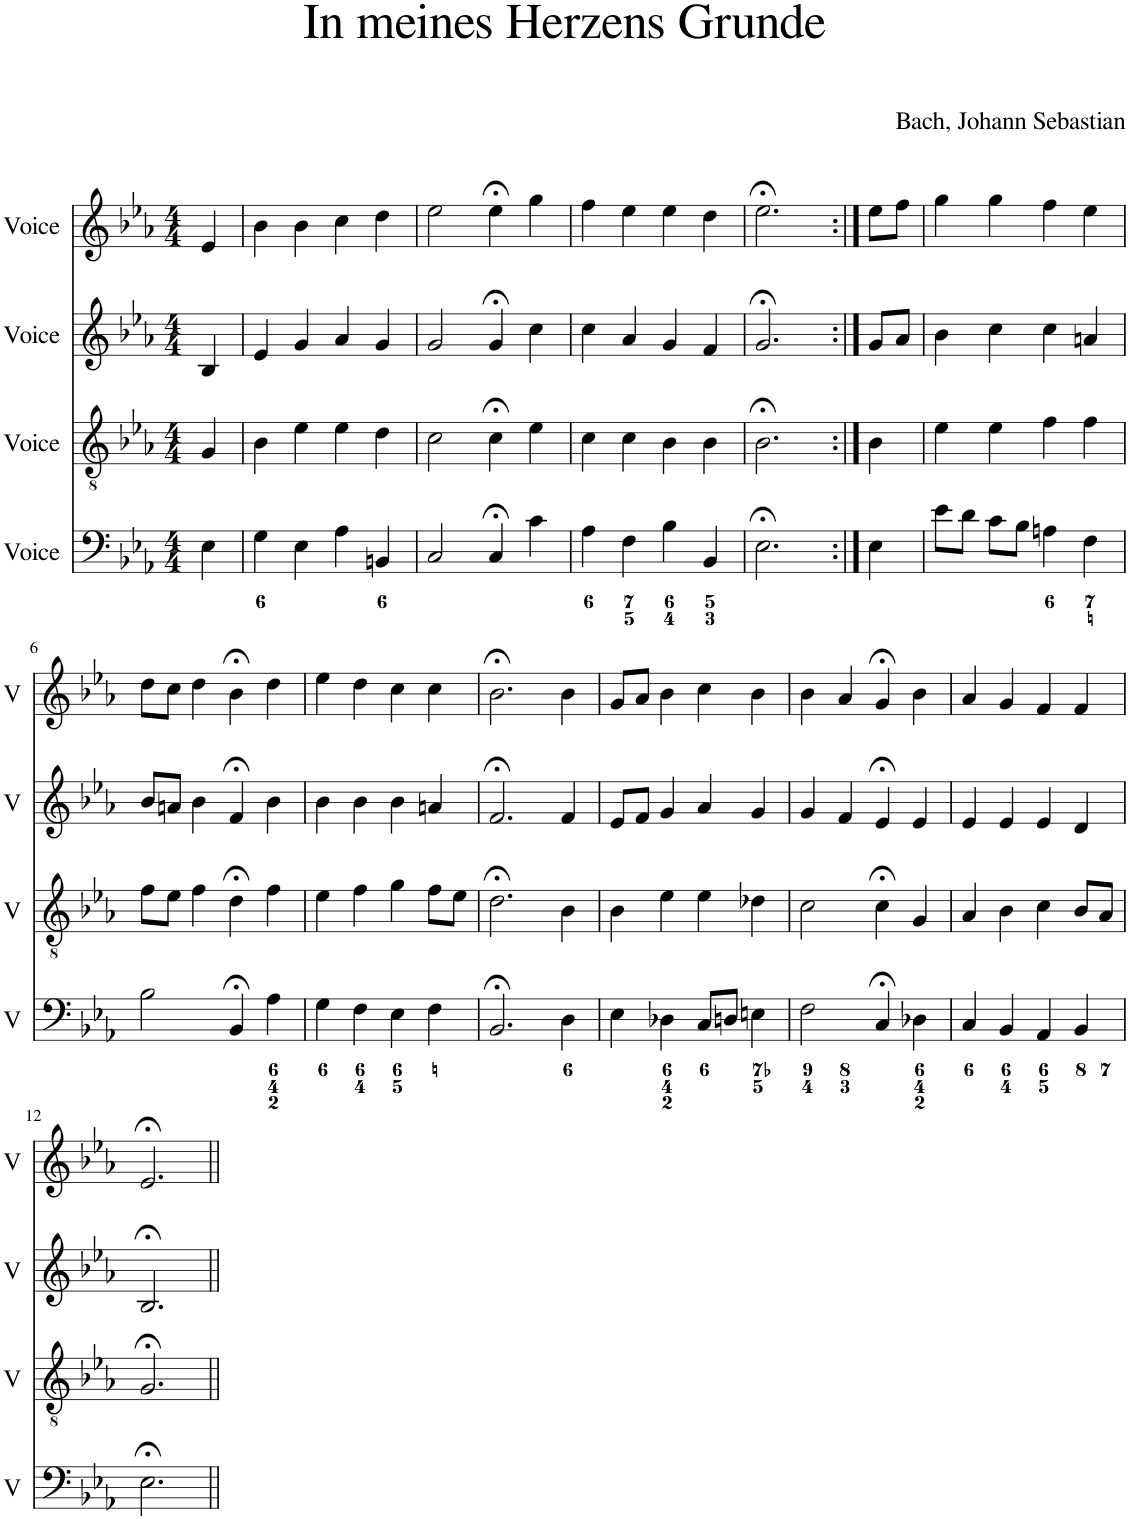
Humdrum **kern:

**kern	**kern	**kern	**kern
*part4	*part3	*part2	*part1
*staff4	*staff3	*staff2	*staff1
*I"Voice	*I"Voice	*I"Voice	*I"Voice
*I'V	*I'V	*I'V	*I'V
*clefF4	*clefGv2	*clefG2	*clefG2
*k[b-e-a-]	*k[b-e-a-]	*k[b-e-a-]	*k[b-e-a-]
*M4/4	*M4/4	*M4/4	*M4/4
=	=	=	=
4E-\	4G/	4B-/	4e-/
=1	=1	=1	=1
4G\	4B-\	4e-/	4b-\
4E-\	4e-\	4g/	4b-\
4A-\	4e-\	4a-/	4cc\
4BBn/	4d\	4g/	4dd\
=2	=2	=2	=2
2C/	2c\	2g/	2ee-\
4C;</	4c;<\	4g;</	4ee-;<\
4c\	4e-\	4cc\	4gg\
=3	=3	=3	=3
4A-\	4c\	4cc\	4ff\
4F\	4c\	4a-/	4ee-\
4B-\	4B-\	4g/	4ee-\
4BB-/	4B-\	4f/	4dd\
=4	=4	=4	=4
2.E-;<\	2.B-;<\	2.g;</	2.ee-;<\
=4X1:|!	=4X1:|!	=4X1:|!	=4X1:|!
4E-\	4B-\	8g/L	8ee-\L
.	.	8a-/J	8ff\J
=5	=5	=5	=5
8e-\L	4e-\	4b-\	4gg\
8d\J	.	.	.
8c\L	4e-\	4cc\	4gg\
8B-\J	.	.	.
4An\	4f\	4cc\	4ff\
4F\	4f\	4an/	4ee-\
!!LO:LB:g=z
=6	=6	=6	=6
2B-\	8f\L	8b-/L	8dd\L
.	8e-\J	8an/J	8cc\J
.	4f\	4b-\	4dd\
4BB-;</	4d;<\	4f;</	4b-;<\
4A-\	4f\	4b-\	4dd\
=7	=7	=7	=7
4G\	4e-\	4b-\	4ee-\
4F\	4f\	4b-\	4dd\
4E-\	4g\	4b-\	4cc\
4F\	8f\L	4an/	4cc\
.	8e-\J	.	.
=8	=8	=8	=8
2.BB-;</	2.d;<\	2.f;</	2.b-;<\
4D\	4B-\	4f/	4b-\
=9	=9	=9	=9
4E-\	4B-\	8e-/L	8g/L
.	.	8f/J	8a-/J
4D-X\	4e-\	4g/	4b-\
8C/L	4e-\	4a-/	4cc\
8Dn/J	.	.	.
4En\	4d-X\	4g/	4b-\
=10	=10	=10	=10
2F\	2c\	4g/	4b-\
.	.	4f/	4a-/
4C;</	4c;<\	4e-;</	4g;</
4D-X\	4G/	4e-/	4b-\
=11	=11	=11	=11
4C/	4A-/	4e-/	4a-/
4BB-/	4B-\	4e-/	4g/
4AA-/	4c\	4e-/	4f/
4BB-/	8B-/L	4d/	4f/
.	8A-/J	.	.
!!LO:LB:g=z
=12	=12	=12	=12
2.E-;<\	2.G;</	2.B-;</	2.e-;</
=||	=||	=||	=||
*-	*-	*-	*-
